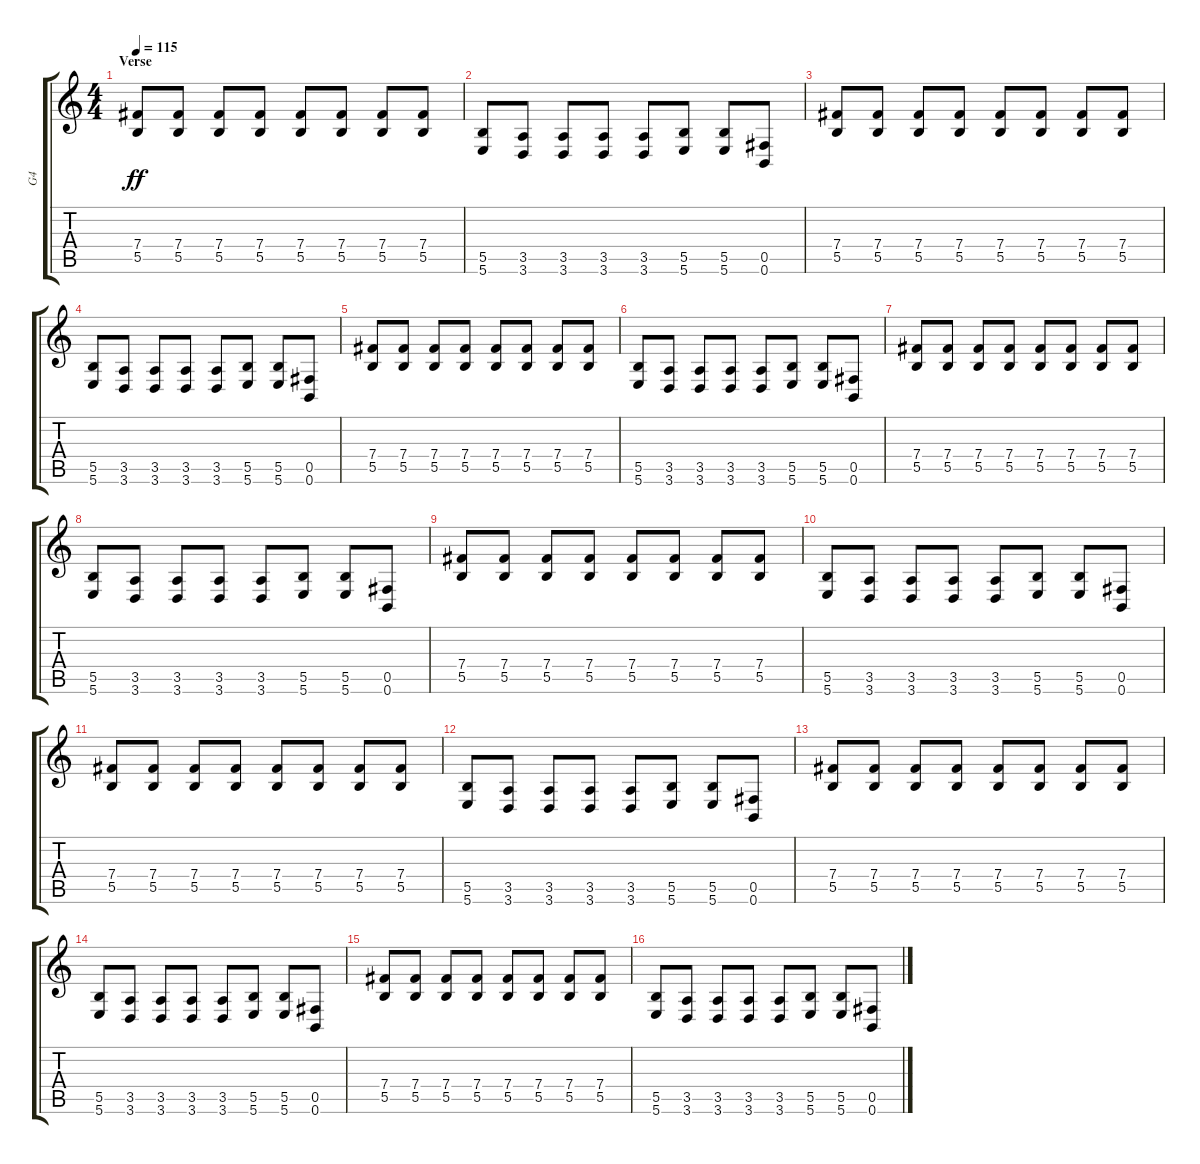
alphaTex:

\track ("G4" "G4") {instrument distortionguitar}
\staff {score tabs}
\tuning (Db4 Ab3 E3 B2 Gb2 B1) {hide}
\ts (4 4)
\section ("" "Verse")
\tempo 115
\clef g2
\ks c
(7.4 5.5).8{dy ff} (7.4 5.5).8 (7.4 5.5).8 (7.4 5.5).8 (7.4 5.5).8 (7.4 5.5).8 (7.4 5.5).8 (7.4 5.5).8 |
(5.5 5.6).8 (3.5 3.6).8 (3.5 3.6).8 (3.5 3.6).8 (3.5 3.6).8 (5.5 5.6).8 (5.5 5.6).8 (0.5 0.6).8 |
(7.4 5.5).8 (7.4 5.5).8 (7.4 5.5).8 (7.4 5.5).8 (7.4 5.5).8 (7.4 5.5).8 (7.4 5.5).8 (7.4 5.5).8 |
(5.5 5.6).8 (3.5 3.6).8 (3.5 3.6).8 (3.5 3.6).8 (3.5 3.6).8 (5.5 5.6).8 (5.5 5.6).8 (0.5 0.6).8 |
(7.4 5.5).8 (7.4 5.5).8 (7.4 5.5).8 (7.4 5.5).8 (7.4 5.5).8 (7.4 5.5).8 (7.4 5.5).8 (7.4 5.5).8 |
(5.5 5.6).8 (3.5 3.6).8 (3.5 3.6).8 (3.5 3.6).8 (3.5 3.6).8 (5.5 5.6).8 (5.5 5.6).8 (0.5 0.6).8 |
(7.4 5.5).8 (7.4 5.5).8 (7.4 5.5).8 (7.4 5.5).8 (7.4 5.5).8 (7.4 5.5).8 (7.4 5.5).8 (7.4 5.5).8 |
(5.5 5.6).8 (3.5 3.6).8 (3.5 3.6).8 (3.5 3.6).8 (3.5 3.6).8 (5.5 5.6).8 (5.5 5.6).8 (0.5 0.6).8 |
(7.4 5.5).8 (7.4 5.5).8 (7.4 5.5).8 (7.4 5.5).8 (7.4 5.5).8 (7.4 5.5).8 (7.4 5.5).8 (7.4 5.5).8 |
(5.5 5.6).8 (3.5 3.6).8 (3.5 3.6).8 (3.5 3.6).8 (3.5 3.6).8 (5.5 5.6).8 (5.5 5.6).8 (0.5 0.6).8 |
(7.4 5.5).8 (7.4 5.5).8 (7.4 5.5).8 (7.4 5.5).8 (7.4 5.5).8 (7.4 5.5).8 (7.4 5.5).8 (7.4 5.5).8 |
(5.5 5.6).8 (3.5 3.6).8 (3.5 3.6).8 (3.5 3.6).8 (3.5 3.6).8 (5.5 5.6).8 (5.5 5.6).8 (0.5 0.6).8 |
(7.4 5.5).8 (7.4 5.5).8 (7.4 5.5).8 (7.4 5.5).8 (7.4 5.5).8 (7.4 5.5).8 (7.4 5.5).8 (7.4 5.5).8 |
(5.5 5.6).8 (3.5 3.6).8 (3.5 3.6).8 (3.5 3.6).8 (3.5 3.6).8 (5.5 5.6).8 (5.5 5.6).8 (0.5 0.6).8 |
(7.4 5.5).8 (7.4 5.5).8 (7.4 5.5).8 (7.4 5.5).8 (7.4 5.5).8 (7.4 5.5).8 (7.4 5.5).8 (7.4 5.5).8 |
(5.5 5.6).8 (3.5 3.6).8 (3.5 3.6).8 (3.5 3.6).8 (3.5 3.6).8 (5.5 5.6).8 (5.5 5.6).8 (0.5 0.6).8
